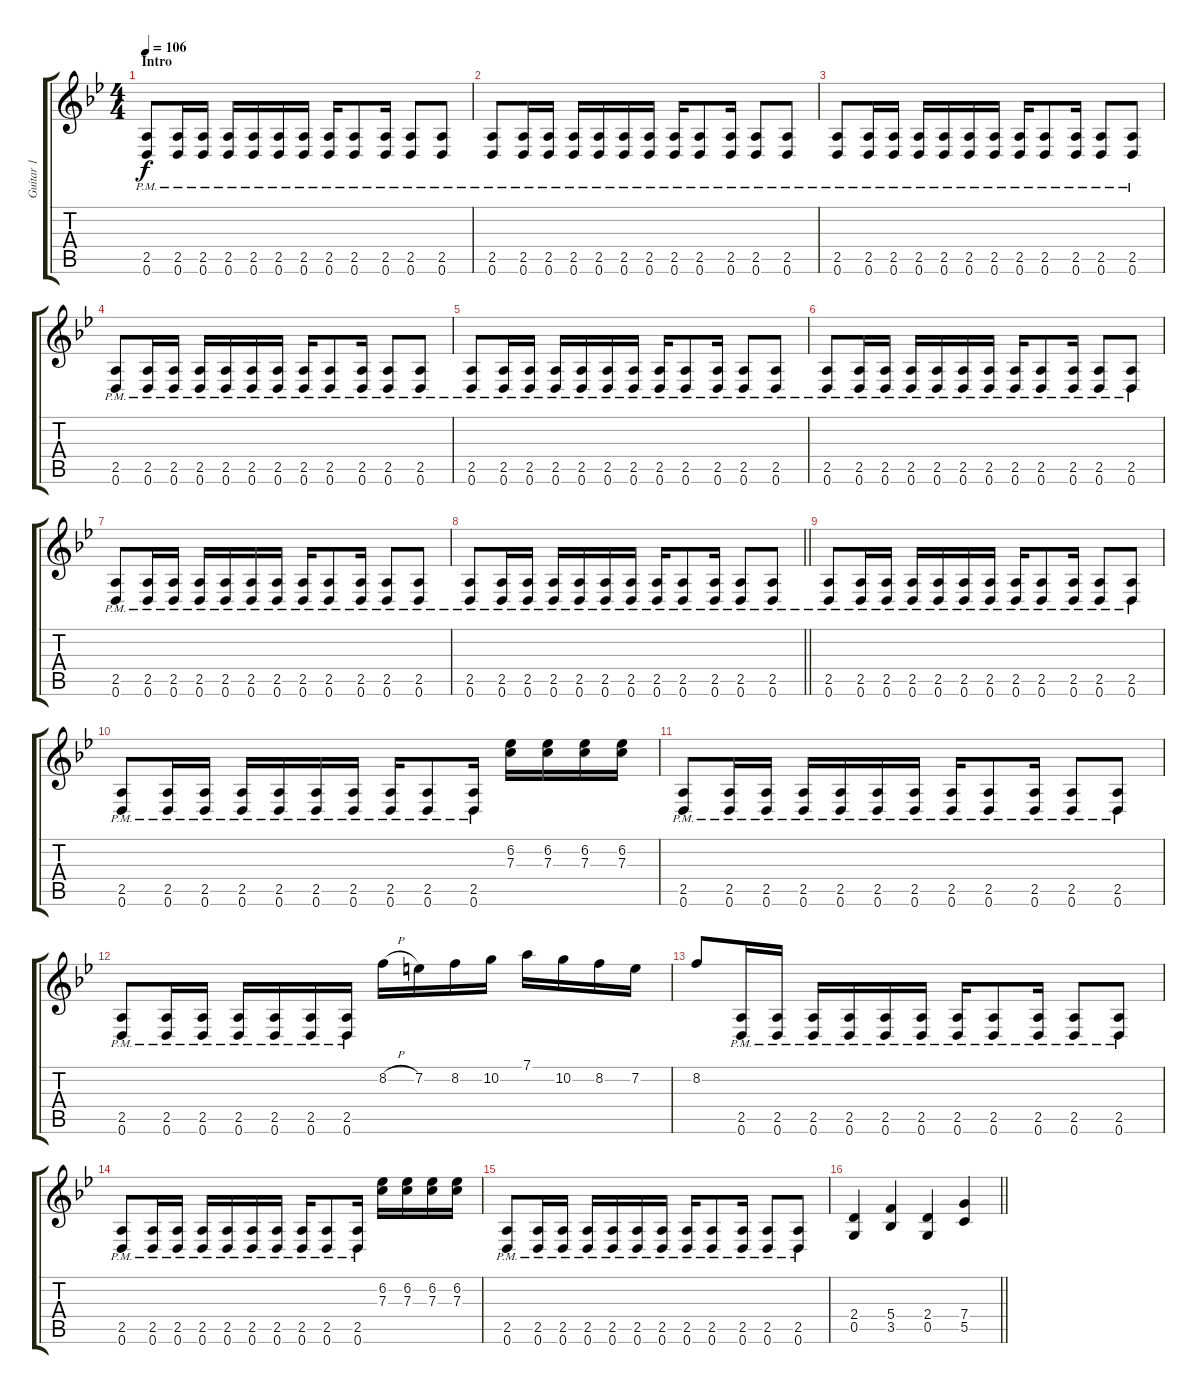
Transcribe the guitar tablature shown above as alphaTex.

\track ("Guitar 1" "Guitar 1") {instrument distortionguitar}
\staff {score tabs}
\tuning (D4 A3 F3 C3 G2 D2) {hide}
\ts (4 4)
\section ("" "Intro")
\tempo 106
\clef g2
\ks bb
(2.5{pm} 0.6{pm}).8{dy f instrument distortionguitar} (2.5{pm} 0.6{pm}).16 (2.5{pm} 0.6{pm}).16 (2.5{pm} 0.6{pm}).16 (2.5{pm} 0.6{pm}).16 (2.5{pm} 0.6{pm}).16 (2.5{pm} 0.6{pm}).16 (2.5{pm} 0.6{pm}).16 (2.5{pm} 0.6{pm}).8 (2.5{pm} 0.6{pm}).16 (2.5{pm} 0.6{pm}).8 (2.5{pm} 0.6{pm}).8 |
(2.5{pm} 0.6{pm}).8 (2.5{pm} 0.6{pm}).16 (2.5{pm} 0.6{pm}).16 (2.5{pm} 0.6{pm}).16 (2.5{pm} 0.6{pm}).16 (2.5{pm} 0.6{pm}).16 (2.5{pm} 0.6{pm}).16 (2.5{pm} 0.6{pm}).16 (2.5{pm} 0.6{pm}).8 (2.5{pm} 0.6{pm}).16 (2.5{pm} 0.6{pm}).8 (2.5{pm} 0.6{pm}).8 |
(2.5{pm} 0.6{pm}).8 (2.5{pm} 0.6{pm}).16 (2.5{pm} 0.6{pm}).16 (2.5{pm} 0.6{pm}).16 (2.5{pm} 0.6{pm}).16 (2.5{pm} 0.6{pm}).16 (2.5{pm} 0.6{pm}).16 (2.5{pm} 0.6{pm}).16 (2.5{pm} 0.6{pm}).8 (2.5{pm} 0.6{pm}).16 (2.5{pm} 0.6{pm}).8 (2.5{pm} 0.6{pm}).8 |
(2.5{pm} 0.6{pm}).8 (2.5{pm} 0.6{pm}).16 (2.5{pm} 0.6{pm}).16 (2.5{pm} 0.6{pm}).16 (2.5{pm} 0.6{pm}).16 (2.5{pm} 0.6{pm}).16 (2.5{pm} 0.6{pm}).16 (2.5{pm} 0.6{pm}).16 (2.5{pm} 0.6{pm}).8 (2.5{pm} 0.6{pm}).16 (2.5{pm} 0.6{pm}).8 (2.5{pm} 0.6{pm}).8 |
(2.5{pm} 0.6{pm}).8 (2.5{pm} 0.6{pm}).16 (2.5{pm} 0.6{pm}).16 (2.5{pm} 0.6{pm}).16 (2.5{pm} 0.6{pm}).16 (2.5{pm} 0.6{pm}).16 (2.5{pm} 0.6{pm}).16 (2.5{pm} 0.6{pm}).16 (2.5{pm} 0.6{pm}).8 (2.5{pm} 0.6{pm}).16 (2.5{pm} 0.6{pm}).8 (2.5{pm} 0.6{pm}).8 |
(2.5{pm} 0.6{pm}).8 (2.5{pm} 0.6{pm}).16 (2.5{pm} 0.6{pm}).16 (2.5{pm} 0.6{pm}).16 (2.5{pm} 0.6{pm}).16 (2.5{pm} 0.6{pm}).16 (2.5{pm} 0.6{pm}).16 (2.5{pm} 0.6{pm}).16 (2.5{pm} 0.6{pm}).8 (2.5{pm} 0.6{pm}).16 (2.5{pm} 0.6{pm}).8 (2.5{pm} 0.6{pm}).8 |
(2.5{pm} 0.6{pm}).8 (2.5{pm} 0.6{pm}).16 (2.5{pm} 0.6{pm}).16 (2.5{pm} 0.6{pm}).16 (2.5{pm} 0.6{pm}).16 (2.5{pm} 0.6{pm}).16 (2.5{pm} 0.6{pm}).16 (2.5{pm} 0.6{pm}).16 (2.5{pm} 0.6{pm}).8 (2.5{pm} 0.6{pm}).16 (2.5{pm} 0.6{pm}).8 (2.5{pm} 0.6{pm}).8 |
\barLineRight lightlight
(2.5{pm} 0.6{pm}).8 (2.5{pm} 0.6{pm}).16 (2.5{pm} 0.6{pm}).16 (2.5{pm} 0.6{pm}).16 (2.5{pm} 0.6{pm}).16 (2.5{pm} 0.6{pm}).16 (2.5{pm} 0.6{pm}).16 (2.5{pm} 0.6{pm}).16 (2.5{pm} 0.6{pm}).8 (2.5{pm} 0.6{pm}).16 (2.5{pm} 0.6{pm}).8 (2.5{pm} 0.6{pm}).8 |
\section ("" "")
(2.5{pm} 0.6{pm}).8 (2.5{pm} 0.6{pm}).16 (2.5{pm} 0.6{pm}).16 (2.5{pm} 0.6{pm}).16 (2.5{pm} 0.6{pm}).16 (2.5{pm} 0.6{pm}).16 (2.5{pm} 0.6{pm}).16 (2.5{pm} 0.6{pm}).16 (2.5{pm} 0.6{pm}).8 (2.5{pm} 0.6{pm}).16 (2.5{pm} 0.6{pm}).8 (2.5{pm} 0.6{pm}).8 |
(2.5{pm} 0.6{pm}).8 (2.5{pm} 0.6{pm}).16 (2.5{pm} 0.6{pm}).16 (2.5{pm} 0.6{pm}).16 (2.5{pm} 0.6{pm}).16 (2.5{pm} 0.6{pm}).16 (2.5{pm} 0.6{pm}).16 (2.5{pm} 0.6{pm}).16 (2.5{pm} 0.6{pm}).8 (2.5{pm} 0.6{pm}).16 (6.2 7.3).16 (6.2 7.3).16 (6.2 7.3).16 (6.2 7.3).16 |
(2.5{pm} 0.6{pm}).8 (2.5{pm} 0.6{pm}).16 (2.5{pm} 0.6{pm}).16 (2.5{pm} 0.6{pm}).16 (2.5{pm} 0.6{pm}).16 (2.5{pm} 0.6{pm}).16 (2.5{pm} 0.6{pm}).16 (2.5{pm} 0.6{pm}).16 (2.5{pm} 0.6{pm}).8 (2.5{pm} 0.6{pm}).16 (2.5{pm} 0.6{pm}).8 (2.5{pm} 0.6{pm}).8 |
(2.5{pm} 0.6{pm}).8 (2.5{pm} 0.6{pm}).16 (2.5{pm} 0.6{pm}).16 (2.5{pm} 0.6{pm}).16 (2.5{pm} 0.6{pm}).16 (2.5{pm} 0.6{pm}).16 (2.5{pm} 0.6{pm}).16 8.2{h}.16 7.2.16 8.2.16 10.2.16 7.1.16 10.2.16 8.2.16 7.2.16 |
8.2.8 (2.5{pm} 0.6{pm}).16 (2.5{pm} 0.6{pm}).16 (2.5{pm} 0.6{pm}).16 (2.5{pm} 0.6{pm}).16 (2.5{pm} 0.6{pm}).16 (2.5{pm} 0.6{pm}).16 (2.5{pm} 0.6{pm}).16 (2.5{pm} 0.6{pm}).8 (2.5{pm} 0.6{pm}).16 (2.5{pm} 0.6{pm}).8 (2.5{pm} 0.6{pm}).8 |
(2.5{pm} 0.6{pm}).8 (2.5{pm} 0.6{pm}).16 (2.5{pm} 0.6{pm}).16 (2.5{pm} 0.6{pm}).16 (2.5{pm} 0.6{pm}).16 (2.5{pm} 0.6{pm}).16 (2.5{pm} 0.6{pm}).16 (2.5{pm} 0.6{pm}).16 (2.5{pm} 0.6{pm}).8 (2.5{pm} 0.6{pm}).16 (6.2 7.3).16 (6.2 7.3).16 (6.2 7.3).16 (6.2 7.3).16 |
(2.5{pm} 0.6{pm}).8 (2.5{pm} 0.6{pm}).16 (2.5{pm} 0.6{pm}).16 (2.5{pm} 0.6{pm}).16 (2.5{pm} 0.6{pm}).16 (2.5{pm} 0.6{pm}).16 (2.5{pm} 0.6{pm}).16 (2.5{pm} 0.6{pm}).16 (2.5{pm} 0.6{pm}).8 (2.5{pm} 0.6{pm}).16 (2.5{pm} 0.6{pm}).8 (2.5{pm} 0.6{pm}).8 |
\barLineRight lightlight
(2.4 0.5).4 (5.4 3.5).4 (2.4 0.5).4 (7.4 5.5).4
